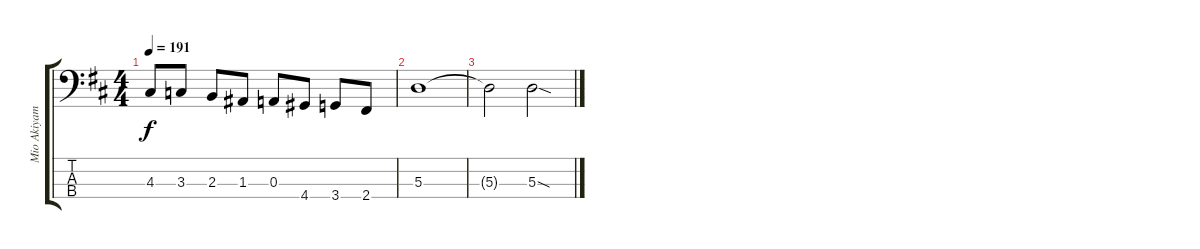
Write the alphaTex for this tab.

\track ("Mio Akiyama" "Mio Akiyam") {instrument electricbasspick}
\staff {score tabs}
\tuning (G2 D2 A1 E1) {hide}
\ts (4 4)
\tempo 191
\clef f4
\ks d
4.3.8{dy f} 3.3.8 2.3.8 1.3.8 0.3.8 4.4.8 3.4.8 2.4.8 |
5.3.1 |
5.3{t}.2 5.3{sod}.2
